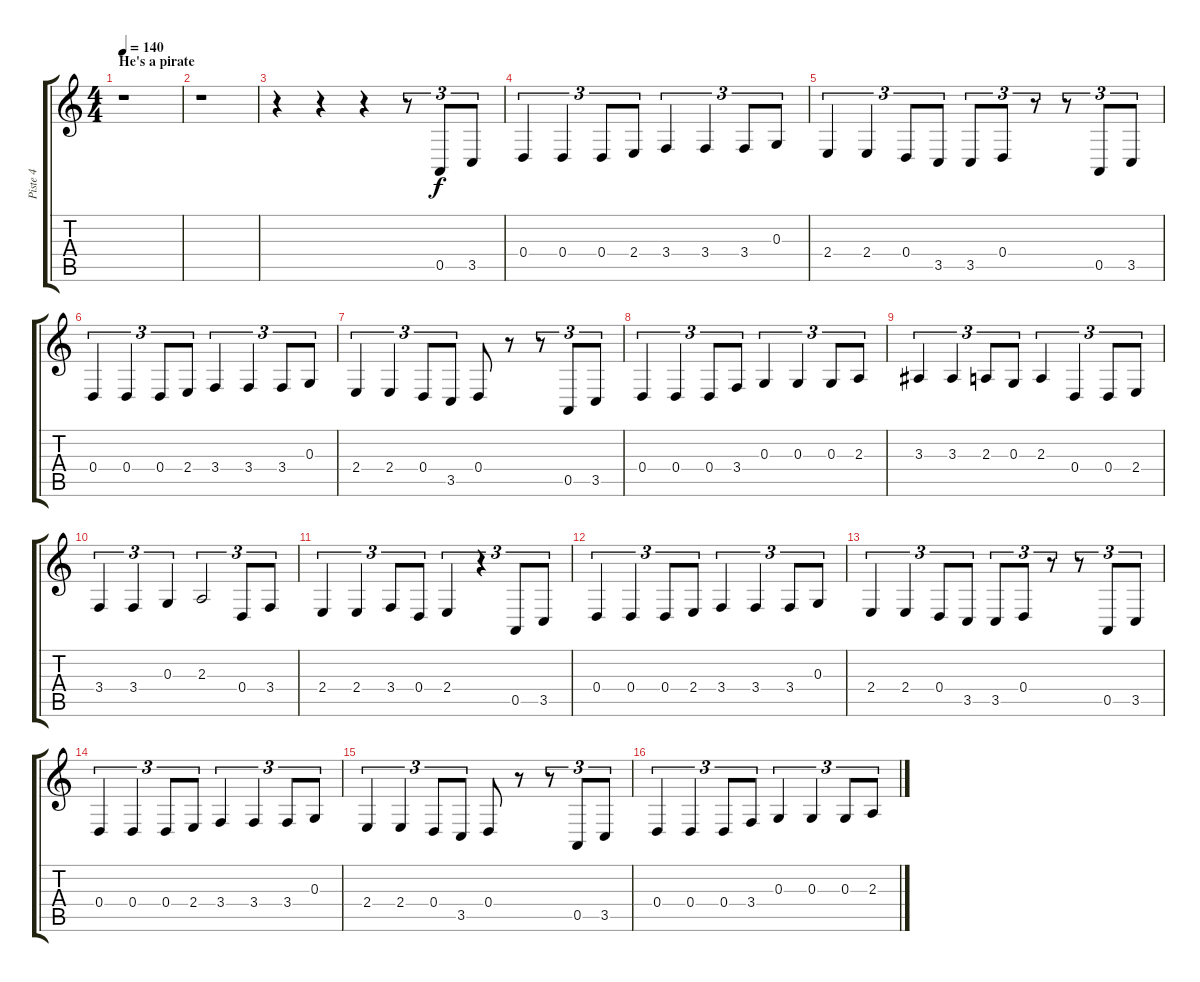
\track ("Piste 4" "Piste 4") {instrument trumpet}
\staff {score tabs}
\tuning (E4 B3 G3 D3 A2 E2) {hide}
\ts (4 4)
\section ("" "He's a pirate")
\tempo 140
\clef g2
\ks c
r.1{dy f volume 7} |
r.1 |
r.4 r.4 r.4 r.8{tu (3 2)} 0.5.8{tu (3 2)} 3.5.8{tu (3 2)} |
0.4.4{tu (3 2)} 0.4.4{tu (3 2)} 0.4.8{tu (3 2)} 2.4.8{tu (3 2)} 3.4.4{tu (3 2)} 3.4.4{tu (3 2)} 3.4.8{tu (3 2)} 0.3.8{tu (3 2)} |
2.4.4{tu (3 2)} 2.4.4{tu (3 2)} 0.4.8{tu (3 2)} 3.5.8{tu (3 2)} 3.5.8{tu (3 2)} 0.4.8{tu (3 2)} r.8{tu (3 2)} r.8{tu (3 2)} 0.5.8{tu (3 2)} 3.5.8{tu (3 2)} |
0.4.4{tu (3 2)} 0.4.4{tu (3 2)} 0.4.8{tu (3 2)} 2.4.8{tu (3 2)} 3.4.4{tu (3 2)} 3.4.4{tu (3 2)} 3.4.8{tu (3 2)} 0.3.8{tu (3 2)} |
2.4.4{tu (3 2)} 2.4.4{tu (3 2)} 0.4.8{tu (3 2)} 3.5.8{tu (3 2)} 0.4.8 r.8 r.8{tu (3 2)} 0.5.8{tu (3 2)} 3.5.8{tu (3 2)} |
0.4.4{tu (3 2)} 0.4.4{tu (3 2)} 0.4.8{tu (3 2)} 3.4.8{tu (3 2)} 0.3.4{tu (3 2)} 0.3.4{tu (3 2)} 0.3.8{tu (3 2)} 2.3.8{tu (3 2)} |
3.3.4{tu (3 2)} 3.3.4{tu (3 2)} 2.3.8{tu (3 2)} 0.3.8{tu (3 2)} 2.3.4{tu (3 2)} 0.4.4{tu (3 2)} 0.4.8{tu (3 2)} 2.4.8{tu (3 2)} |
3.4.4{tu (3 2)} 3.4.4{tu (3 2)} 0.3.4{tu (3 2)} 2.3.2{tu (3 2)} 0.4.8{tu (3 2)} 3.4.8{tu (3 2)} |
2.4.4{tu (3 2)} 2.4.4{tu (3 2)} 3.4.8{tu (3 2)} 0.4.8{tu (3 2)} 2.4.4{tu (3 2)} r.4{tu (3 2)} 0.5.8{tu (3 2)} 3.5.8{tu (3 2)} |
0.4.4{tu (3 2)} 0.4.4{tu (3 2)} 0.4.8{tu (3 2)} 2.4.8{tu (3 2)} 3.4.4{tu (3 2)} 3.4.4{tu (3 2)} 3.4.8{tu (3 2)} 0.3.8{tu (3 2)} |
2.4.4{tu (3 2)} 2.4.4{tu (3 2)} 0.4.8{tu (3 2)} 3.5.8{tu (3 2)} 3.5.8{tu (3 2)} 0.4.8{tu (3 2)} r.8{tu (3 2)} r.8{tu (3 2)} 0.5.8{tu (3 2)} 3.5.8{tu (3 2)} |
0.4.4{tu (3 2)} 0.4.4{tu (3 2)} 0.4.8{tu (3 2)} 2.4.8{tu (3 2)} 3.4.4{tu (3 2)} 3.4.4{tu (3 2)} 3.4.8{tu (3 2)} 0.3.8{tu (3 2)} |
2.4.4{tu (3 2)} 2.4.4{tu (3 2)} 0.4.8{tu (3 2)} 3.5.8{tu (3 2)} 0.4.8 r.8 r.8{tu (3 2)} 0.5.8{tu (3 2)} 3.5.8{tu (3 2)} |
0.4.4{tu (3 2)} 0.4.4{tu (3 2)} 0.4.8{tu (3 2)} 3.4.8{tu (3 2)} 0.3.4{tu (3 2)} 0.3.4{tu (3 2)} 0.3.8{tu (3 2)} 2.3.8{tu (3 2)}
